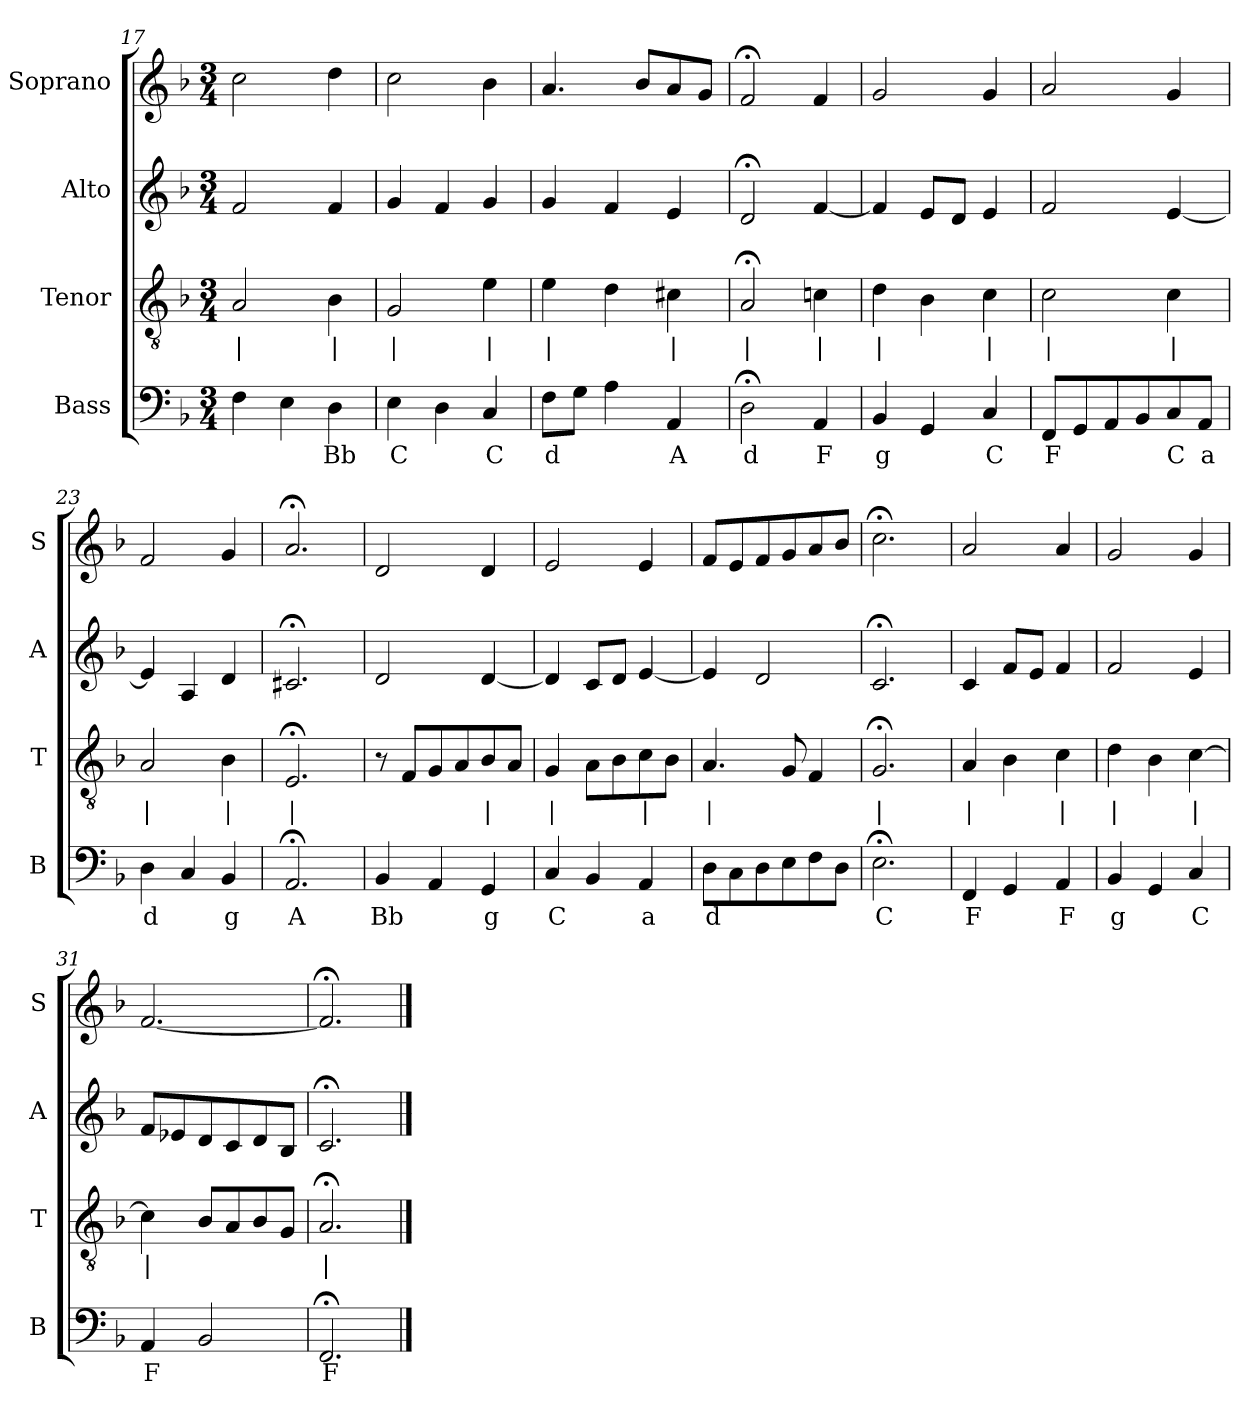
**kern	**text	**kern	**text	**kern	**kern
*part4	*part4	*part3	*part3	*part2	*part1
*staff4	*staff4	*staff3	*staff3	*staff2	*staff1
*I"Bass	*	*I"Tenor	*	*I"Alto	*I"Soprano
*I'B	*	*I'T	*	*I'A	*I'S
*clefF4	*	*clefGv2	*	*clefG2	*clefG2
*k[b-]	*	*k[b-]	*	*k[b-]	*k[b-]
*F:	*	*F:	*	*F:	*F:
*M3/4	*	*M3/4	*	*M3/4	*M3/4
=17	=17	=17	=17	=17	=17
4F	.	2A	|	2f	2cc
4E	.	.	.	.	.
4D	Bb	4B-	|	4f	4dd
=18	=18	=18	=18	=18	=18
4E	C	2G	|	4g	2cc
4D	.	.	.	4f	.
4C	C	4e	|	4g	4b-
=19	=19	=19	=19	=19	=19
8FL	d	4e	|	4g	4.a
8GJ	.	.	.	.	.
4A	.	4d	.	4f	.
.	.	.	.	.	8b-L
4AA	A	4c#X	|	4e	8a
.	.	.	.	.	8gJ
=20	=20	=20	=20	=20	=20
2D;<	d	2A;<	|	2d;<	2f;<
4AA	F	4cn	|	[4f	4f
=21	=21	=21	=21	=21	=21
4BB-	g	4d	|	4f]	2g
4GG	.	4B-	.	8eL	.
.	.	.	.	8dJ	.
4C	C	4c	|	4e	4g
=22	=22	=22	=22	=22	=22
8FFL	F	2c	|	2f	2a
8GG	.	.	.	.	.
8AA	.	.	.	.	.
8BB-	.	.	.	.	.
8C	C	4c	|	[4e	4g
8AAJ	a	.	.	.	.
=23	=23	=23	=23	=23	=23
4D	d	2A	|	4e]	2f
4C	.	.	.	4A	.
4BB-	g	4B-	|	4d	4g
=24	=24	=24	=24	=24	=24
2.AA;<	A	2.E;<	|	2.c#X;<	2.a;<
=25	=25	=25	=25	=25	=25
4BB-	Bb	8r	.	2d	2d
.	.	8FL	.	.	.
4AA	.	8G	.	.	.
.	.	8A	.	.	.
4GG	g	8B-	|	[4d	4d
.	.	8AJ	.	.	.
=26	=26	=26	=26	=26	=26
4C	C	4G	|	4d]	2e
4BB-	.	8AL	.	8cL	.
.	.	8B-	.	8dJ	.
4AA	a	8c	|	[4e	4e
.	.	8B-J	.	.	.
=27	=27	=27	=27	=27	=27
8DL	d	4.A	|	4e]	8fL
8C	.	.	.	.	8e
8D	.	.	.	2d	8f
8E	.	8G	.	.	8g
8F	.	4F	.	.	8a
8DJ	.	.	.	.	8b-J
=28	=28	=28	=28	=28	=28
2.E;<	C	2.G;<	|	2.c;<	2.cc;<
=29	=29	=29	=29	=29	=29
4FF	F	4A	|	4c	2a
4GG	.	4B-	.	8fL	.
.	.	.	.	8eJ	.
4AA	F	4c	|	4f	4a
=30	=30	=30	=30	=30	=30
4BB-	g	4d	|	2f	2g
4GG	.	4B-	.	.	.
4C	C	[4c	|	4e	4g
=31	=31	=31	=31	=31	=31
4AA	F	4c]	|	8fL	[2.f
.	.	.	.	8e-X	.
2BB-	.	8B-L	.	8d	.
.	.	8A	.	8c	.
.	.	8B-	.	8d	.
.	.	8GJ	.	8B-J	.
=32	=32	=32	=32	=32	=32
2.FF;<	F	2.A;<	|	2.c;<	2.f;<]
==	==	==	==	==	==
*-	*-	*-	*-	*-	*-
